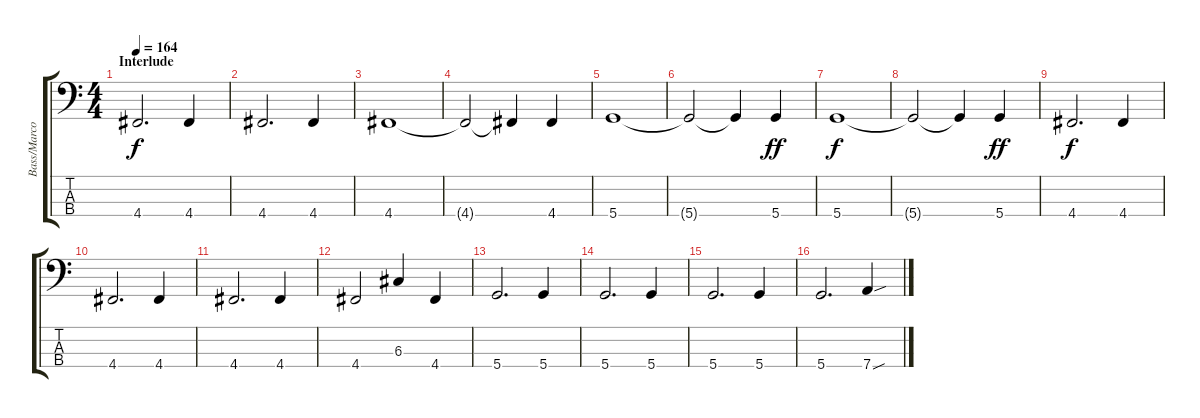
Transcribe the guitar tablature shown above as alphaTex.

\track ("Bass/Marco" "Bass/Marco") {instrument electricbasspick}
\staff {score tabs}
\tuning (F2 C2 G1 D1) {hide}
\ts (4 4)
\section ("" "Interlude")
\tempo 164
\clef f4
\ks c
4.4.2{d dy f} 4.4.4 |
4.4.2{d} 4.4.4 |
4.4.1 |
4.4{t}.2 4.4{t}.4 4.4.4 |
5.4.1 |
5.4{t}.2 5.4{t}.4 5.4.4{dy ff} |
5.4.1{dy f} |
5.4{t}.2 5.4{t}.4 5.4.4{dy ff} |
4.4.2{d dy f} 4.4.4 |
4.4.2{d} 4.4.4 |
4.4.2{d} 4.4.4 |
4.4.2 6.3.4 4.4.4 |
5.4.2{d} 5.4.4 |
5.4.2{d} 5.4.4 |
5.4.2{d} 5.4.4 |
5.4.2{d} 7.4{sou}.4
